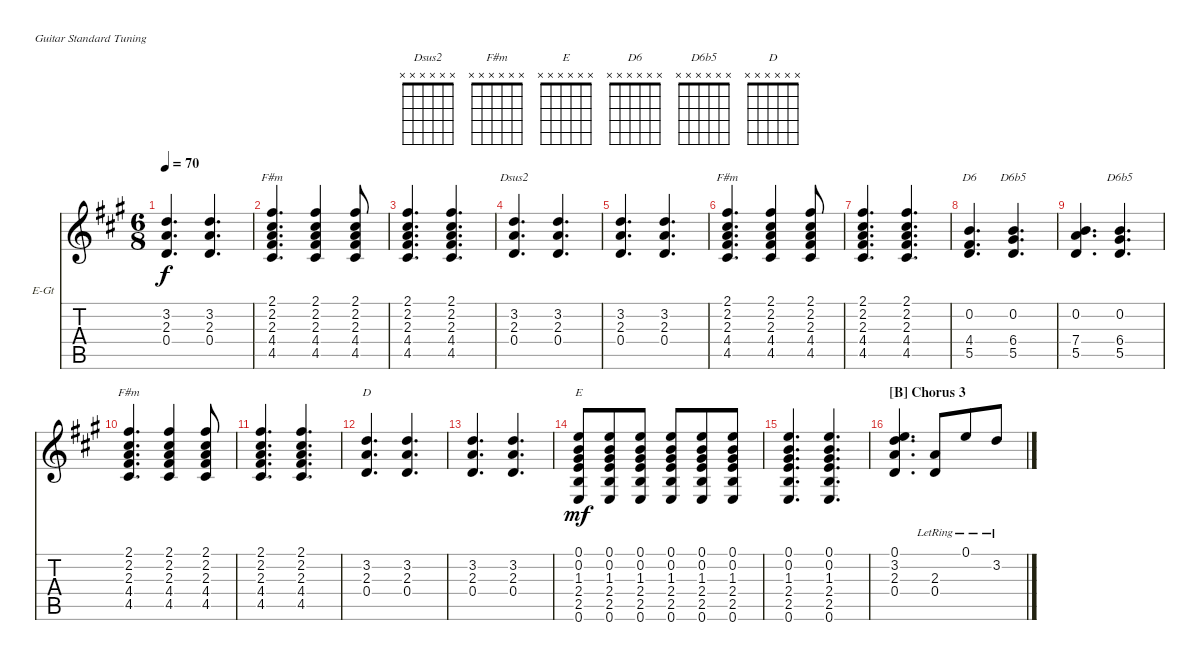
\defaultSystemsLayout 4
\bracketExtendMode nobrackets
\firstSystemTrackNameOrientation horizontal
\otherSystemsTrackNameOrientation horizontal
\track ("Rhythm guitar " "E-Gt") {instrument electricguitarjazz}
\staff {score tabs}
\tuning (E4 B3 G3 D3 A2 E2)
\chord ("Dsus2" x x x x x x)
\chord ("F#m" x x x x x x)
\chord ("E" x x x x x x)
\chord ("D6" x x x x x x)
\chord ("D6b5" x x x x x x)
\chord ("D" x x x x x x)
\ts (6 8)
\tempo 70
\clef g2
\ks a
(0.4 2.3 3.2).4{d dy f} (0.4 2.3 3.2).4{d} |
(4.5 4.4 2.3 2.2 2.1).4{d ch "F#m"} (4.5 4.4 2.3 2.2 2.1).4 (4.5 4.4 2.3 2.2 2.1).8 |
(4.5 4.4 2.3 2.2 2.1).4{d} (4.5 4.4 2.3 2.2 2.1).4{d} |
(0.4 2.3 3.2).4{d ch "Dsus2"} (0.4 2.3 3.2).4{d} |
(0.4 2.3 3.2).4{d} (0.4 2.3 3.2).4{d} |
(4.5 4.4 2.3 2.2 2.1).4{d ch "F#m"} (4.5 4.4 2.3 2.2 2.1).4 (4.5 4.4 2.3 2.2 2.1).8 |
(4.5 4.4 2.3 2.2 2.1).4{d} (4.5 4.4 2.3 2.2 2.1).4{d} |
(5.5 4.4 0.2).4{d ch "D6"} (0.2 6.4 5.5).4{d ch "D6b5"} |
(5.5 7.4 0.2).4{d} (0.2 6.4 5.5).4{d ch "D6b5"} |
(4.5 4.4 2.3 2.2 2.1).4{d ch "F#m"} (4.5 4.4 2.3 2.2 2.1).4 (4.5 4.4 2.3 2.2 2.1).8 |
(4.5 4.4 2.3 2.2 2.1).4{d} (4.5 4.4 2.3 2.2 2.1).4{d} |
(0.4 2.3 3.2).4{d ch "D"} (0.4 2.3 3.2).4{d} |
(0.4 2.3 3.2).4{d} (0.4 2.3 3.2).4{d} |
(0.6 2.5 2.4 1.3 0.2 0.1).8{ch "E" dy mf} (0.6 2.5 2.4 1.3 0.2 0.1).8 (0.6 2.5 2.4 1.3 0.1 0.2).8 (0.6 2.5 2.4 1.3 0.2 0.1).8 (0.6 2.5 2.4 1.3 0.2 0.1).8 (0.6 2.5 2.4 1.3 0.2 0.1).8 |
(0.1 0.2 1.3 2.4 2.5 0.6).4{d} (0.1 0.2 1.3 2.4 2.5 0.6).4{d} |
\section ("B" "Chorus 3")
\scale
0.263653 (0.4 2.3 3.2 0.1).4{d} (0.4{lr} 2.3{lr}).8 0.1{lr}.8 3.2{lr}.8
